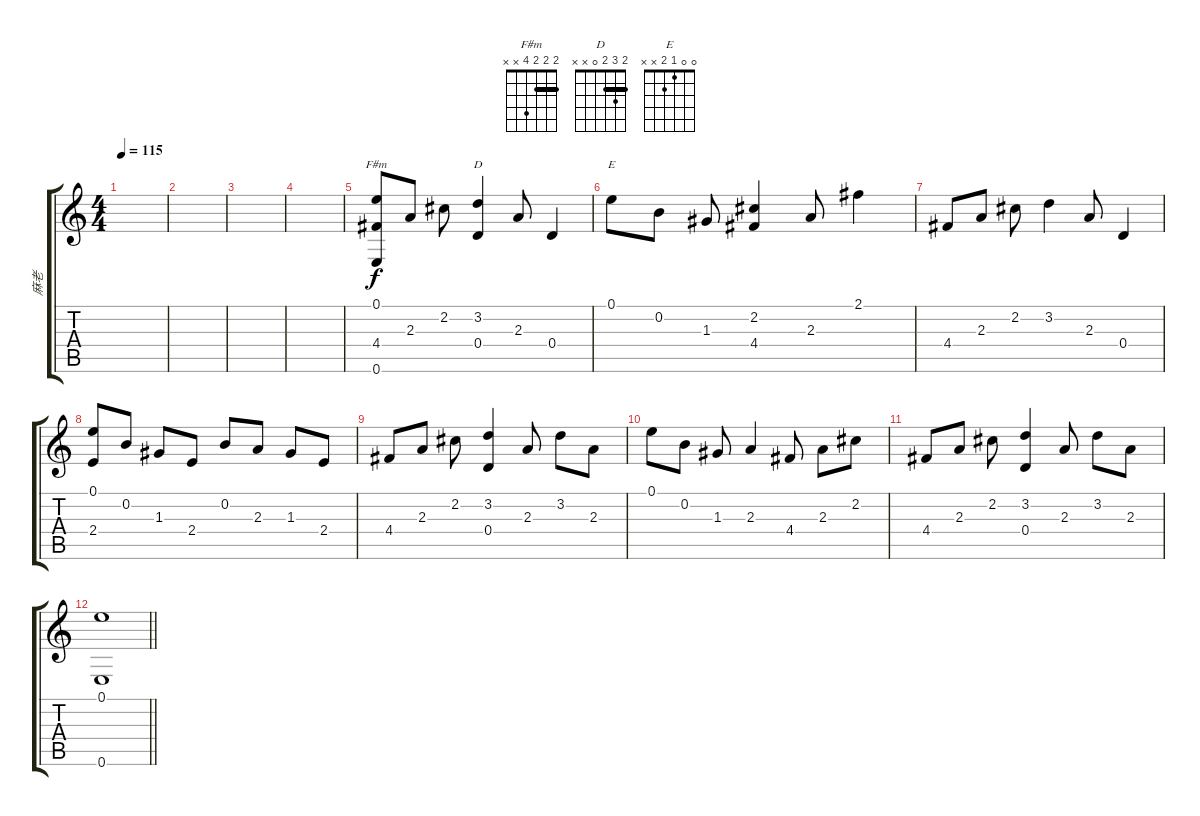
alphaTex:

\track ("麻老" "麻老") {instrument acousticguitarsteel}
\staff {score tabs}
\tuning (E4 B3 G3 D3 A2 E2) {hide}
\chord ("F#m" 2 2 2 4 x x) {barre 2}
\chord ("D" 2 3 2 0 x x) {barre 2}
\chord ("E" 0 0 1 2 x x)
\ts (4 4)
\tempo 115
\clef g2
\ks c
|
|
|
|
(0.1 4.4 0.6).8{ch "F#m"} 2.3.8 2.2.8 (3.2 0.4).4{ch "D"} 2.3.8 0.4.4 |
0.1.8{ch "E"} 0.2.8 1.3.8 (2.2 4.4).4 2.3.8 2.1.4 |
4.4.8 2.3.8 2.2.8 3.2.4 2.3.8 0.4.4 |
(0.1 2.4).8 0.2.8 1.3.8 2.4.8 0.2.8 2.3.8 1.3.8 2.4.8 |
4.4.8 2.3.8 2.2.8 (3.2 0.4).4 2.3.8 3.2.8 2.3.8 |
0.1.8 0.2.8 1.3.8 2.3.4 4.4.8 2.3.8 2.2.8 |
4.4.8 2.3.8 2.2.8 (3.2 0.4).4 2.3.8 3.2.8 2.3.8 |
\barLineRight lightlight
(0.1 0.6).1
